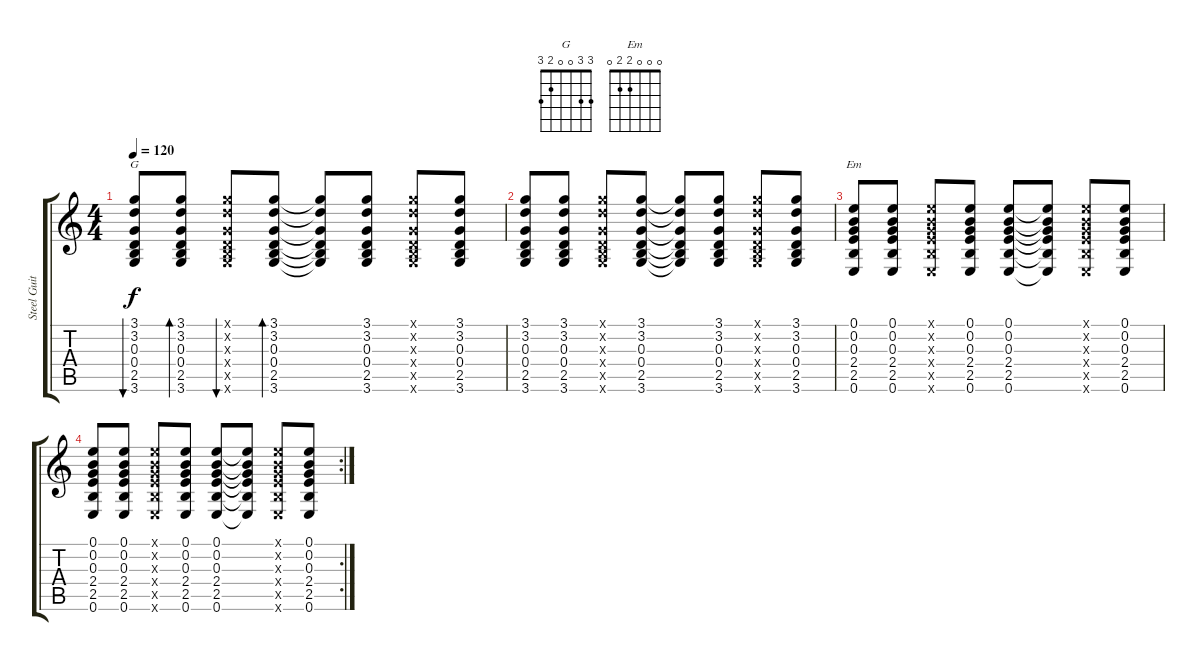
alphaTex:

\track ("Steel Guitar" "Steel Guit") {instrument acousticguitarsteel}
\staff {score tabs}
\tuning (E4 B3 G3 D3 A2 E2) {hide}
\chord ("G" 3 3 0 0 2 3)
\chord ("Em" 0 0 0 2 2 0)
\ts (4 4)
\tempo 120
\clef g2
\ks c
(3.1 3.2 0.3 0.4 2.5 3.6).8{bu 30 ch "G" dy f instrument acousticguitarsteel} (3.1 3.2 0.3 0.4 2.5 3.6).8{bd 30} (3.1{x} 3.2{x} 0.3{x} 0.4{x} 2.5{x} 3.6{x}).8{bu 30} (3.1 3.2 0.3 0.4 2.5 3.6).8{bd 30} (3.1{t} 3.2{t} 0.3{t} 0.4{t} 2.5{t} 3.6{t}).8 (3.1 3.2 0.3 0.4 2.5 3.6).8 (3.1{x} 3.2{x} 0.3{x} 0.4{x} 2.5{x} 3.6{x}).8 (3.1 3.2 0.3 0.4 2.5 3.6).8 |
(3.1 3.2 0.3 0.4 2.5 3.6).8 (3.1 3.2 0.3 0.4 2.5 3.6).8 (3.1{x} 3.2{x} 0.3{x} 0.4{x} 2.5{x} 3.6{x}).8 (3.1 3.2 0.3 0.4 2.5 3.6).8 (3.1{t} 3.2{t} 0.3{t} 0.4{t} 2.5{t} 3.6{t}).8 (3.1 3.2 0.3 0.4 2.5 3.6).8 (3.1{x} 3.2{x} 0.3{x} 0.4{x} 2.5{x} 3.6{x}).8 (3.1 3.2 0.3 0.4 2.5 3.6).8 |
(0.1 0.2 0.3 2.4 2.5 0.6).8{ch "Em"} (0.1 0.2 0.3 2.4 2.5 0.6).8 (0.1{x} 0.2{x} 0.3{x} 2.4{x} 2.5{x} 0.6{x}).8 (0.1 0.2 0.3 2.4 2.5 0.6).8 (0.1 0.2 0.3 2.4 2.5 0.6).8 (0.1{t} 0.2{t} 0.3{t} 2.4{t} 2.5{t} 0.6{t}).8 (0.1{x} 0.2{x} 0.3{x} 2.4{x} 2.5{x} 0.6{x}).8 (0.1 0.2 0.3 2.4 2.5 0.6).8 |
\rc 2
(0.1 0.2 0.3 2.4 2.5 0.6).8 (0.1 0.2 0.3 2.4 2.5 0.6).8 (0.1{x} 0.2{x} 0.3{x} 2.4{x} 2.5{x} 0.6{x}).8 (0.1 0.2 0.3 2.4 2.5 0.6).8 (0.1 0.2 0.3 2.4 2.5 0.6).8 (0.1{t} 0.2{t} 0.3{t} 2.4{t} 2.5{t} 0.6{t}).8 (0.1{x} 0.2{x} 0.3{x} 2.4{x} 2.5{x} 0.6{x}).8 (0.1 0.2 0.3 2.4 2.5 0.6).8
